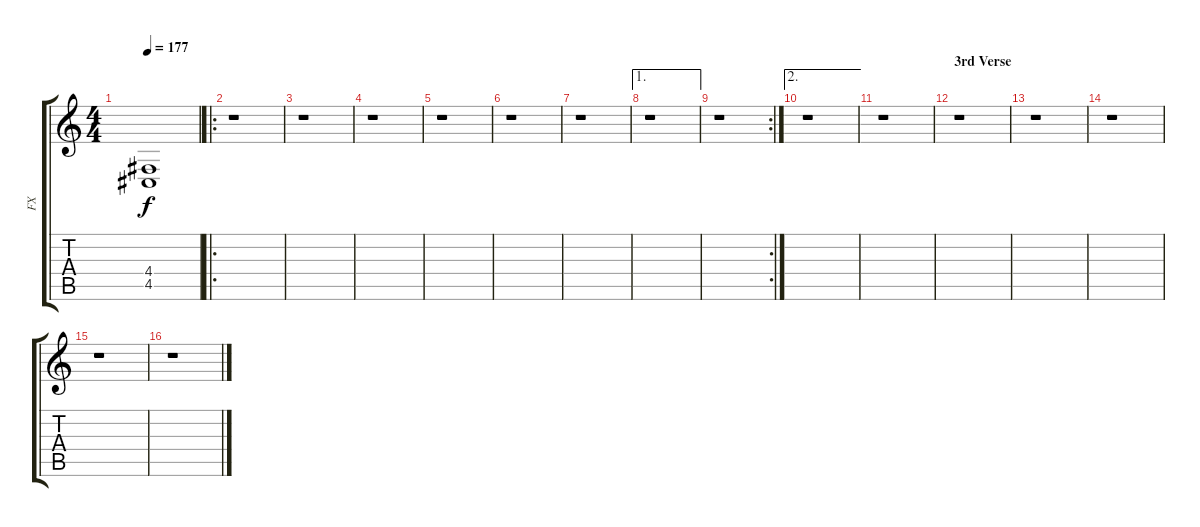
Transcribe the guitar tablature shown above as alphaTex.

\track ("FX" "FX") {instrument seashore}
\staff {score tabs}
\tuning (E4 B3 G3 D3 A2 E2) {hide}
\ts (4 4)
\tempo 177
\clef g2
\ks c
(4.4{t} 4.5).1{dy f} |
\ro
r.1 |
r.1 |
r.1 |
r.1 |
r.1 |
r.1 |
\ae 1
r.1 |
\rc 2
r.1 |
\ae 2
r.1 |
r.1 |
\section ("" "3rd Verse")
r.1 |
r.1 |
r.1 |
r.1 |
r.1
